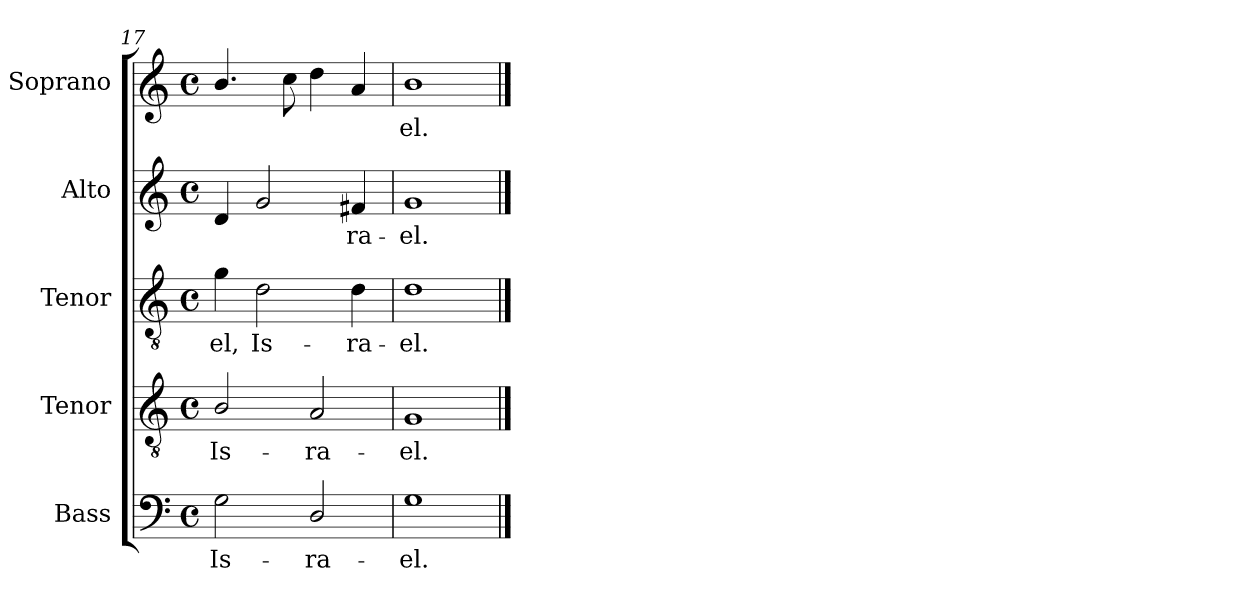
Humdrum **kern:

**kern	**text	**kern	**text	**kern	**text	**kern	**text	**kern	**text
*part5	*part5	*part4	*part4	*part3	*part3	*part2	*part2	*part1	*part1
*staff5	*staff5	*staff4	*staff4	*staff3	*staff3	*staff2	*staff2	*staff1	*staff1
*I"Bass	*	*I"Tenor	*	*I"Tenor	*	*I"Alto	*	*I"Soprano	*
*I'B.	*	*I'T.	*	*I'T.	*	*I'A.	*	*I'S.	*
*clefF4	*	*clefGv2	*	*clefGv2	*	*clefG2	*	*clefG2	*
*	*	*ITrd7c12	*	*ITrd7c12	*	*	*	*	*
*k[]	*	*k[]	*	*k[]	*	*k[]	*	*k[]	*
*C:	*	*C:	*	*C:	*	*C:	*	*C:	*
*M4/4	*	*M4/4	*	*M4/4	*	*M4/4	*	*M4/4	*
*met(c)	*	*met(c)	*	*met(c)	*	*met(c)	*	*met(c)	*
=17	=17	=17	=17	=17	=17	=17	=17	=17	=17
!	!LO:LY:b:color=#000000	!	!	!	!	!	!	!	!
!	!	!	!LO:LY:b:color=#000000	!	!	!	!	!	!
!	!	!	!	!	!LO:LY:b:color=#000000	!	!	!	!
2Gi\	Is-	2BBi/	Is-	4Gi\	-el,	4di/	.	4.bi/	.
!	!	!	!	!	!LO:LY:b:color=#000000	!	!	!	!
.	.	.	.	2Di\	Is-	2gi/	.	.	.
.	.	.	.	.	.	.	.	8cci\	.
!	!LO:LY:b:color=#000000	!	!	!	!	!	!	!	!
!	!	!	!LO:LY:b:color=#000000	!	!	!	!	!	!
2Di/	-ra-	2AAi/	-ra-	.	.	.	.	4ddi\	.
!	!	!	!	!	!LO:LY:b:color=#000000	!	!	!	!
!	!	!	!	!	!	!	!LO:LY:b:color=#000000	!	!
.	.	.	.	4Di\	-ra-	4f#Xi/	-ra-	4ai/	.
=18	=18	=18	=18	=18	=18	=18	=18	=18	=18
!	!LO:LY:b:color=#000000	!	!	!	!	!	!	!	!
!	!	!	!LO:LY:b:color=#000000	!	!	!	!	!	!
!	!	!	!	!	!LO:LY:b:color=#000000	!	!	!	!
!	!	!	!	!	!	!	!LO:LY:b:color=#000000	!	!
!	!	!	!	!	!	!	!	!	!LO:LY:b:color=#000000
1Gi	-el.	1GGi	-el.	1Di	-el.	1gi	-el.	1bi	-el.
==	==	==	==	==	==	==	==	==	==
*-	*-	*-	*-	*-	*-	*-	*-	*-	*-
